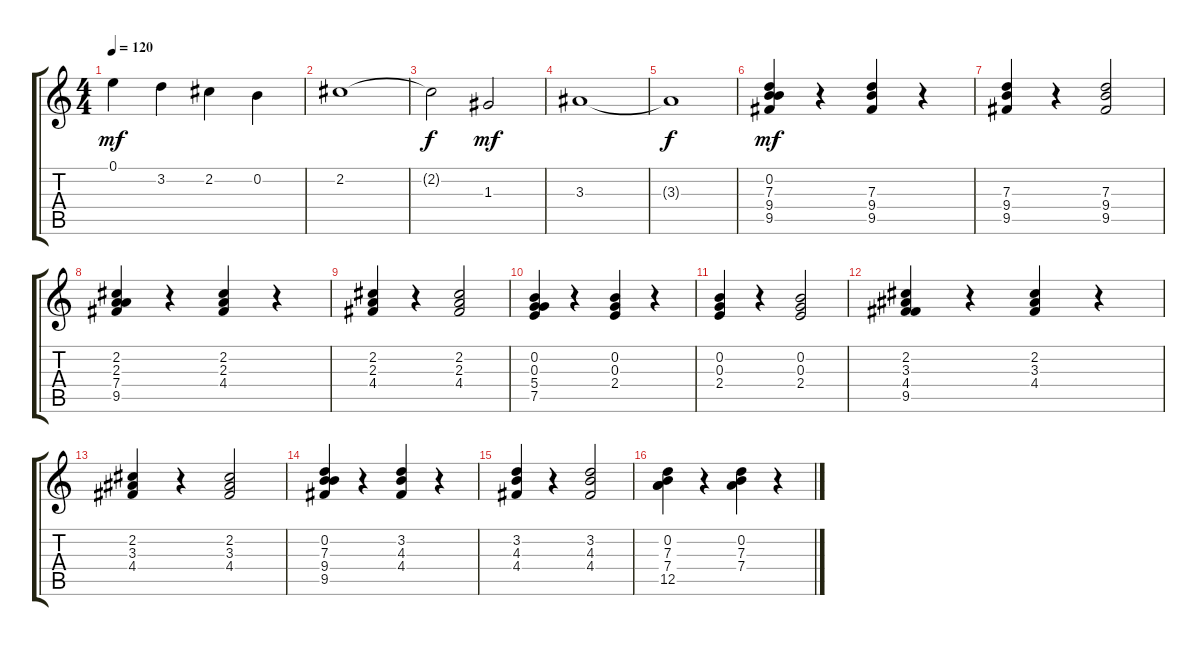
\track "" {instrument electricbasspick}
\staff {score tabs}
\tuning (E4 B3 G3 D3 A2 E2) {hide}
\ts (4 4)
\tempo 120
\clef g2
\ks c
0.1.4{dy mf} 3.2.4 2.2.4 0.2.4 |
2.2.1 |
2.2{t}.2{dy f} 1.3.2{dy mf} |
3.3.1 |
3.3{t}.1{dy f} |
(0.2 7.3 9.4 9.5).4{dy mf} r.4 (7.3 9.4 9.5).4 r.4 |
(7.3 9.4 9.5).4 r.4 (7.3 9.4 9.5).2 |
(2.2 2.3 7.4 9.5).4 r.4 (2.2 2.3 4.4).4 r.4 |
(2.2 2.3 4.4).4 r.4 (2.2 2.3 4.4).2 |
(0.2 0.3 5.4 7.5).4 r.4 (0.2 0.3 2.4).4 r.4 |
(0.2 0.3 2.4).4 r.4 (0.2 0.3 2.4).2 |
(2.2 3.3 4.4 9.5).4 r.4 (2.2 3.3 4.4).4 r.4 |
(2.2 3.3 4.4).4 r.4 (2.2 3.3 4.4).2 |
(0.2 7.3 9.4 9.5).4 r.4 (3.2 4.3 4.4).4 r.4 |
(3.2 4.3 4.4).4 r.4 (3.2 4.3 4.4).2 |
(0.2 7.3 7.4 12.5).4 r.4 (0.2 7.3 7.4).4 r.4
